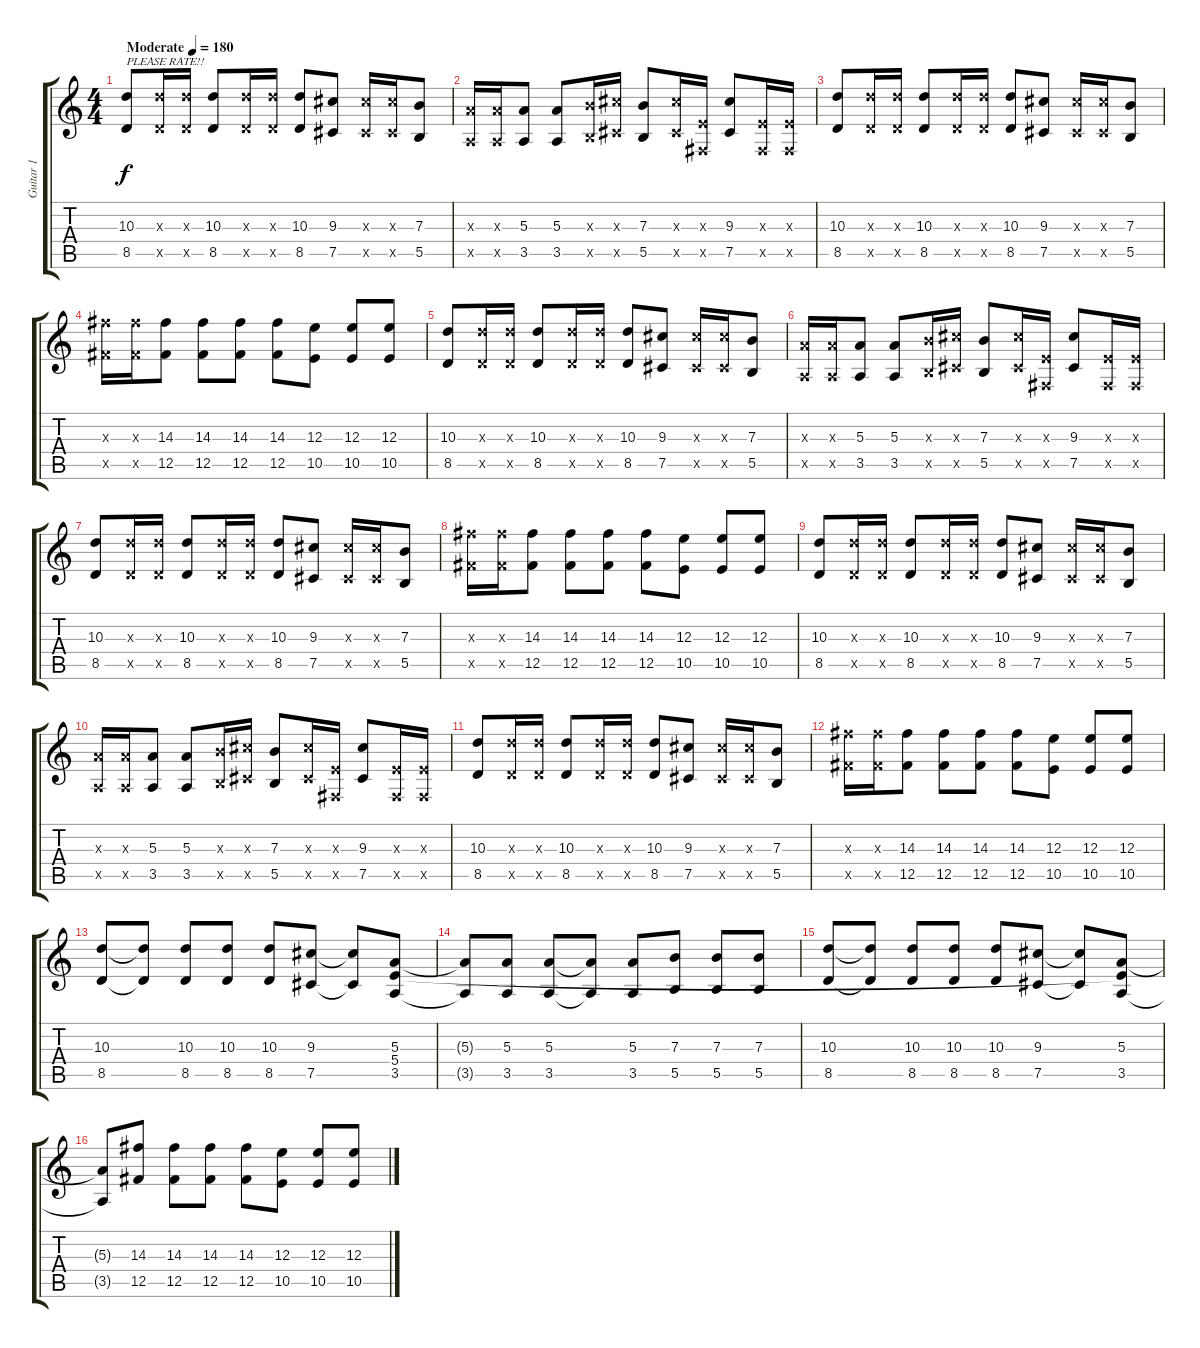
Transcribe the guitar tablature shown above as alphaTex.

\track ("Guitar 1" "Guitar 1") {instrument distortionguitar}
\staff {score tabs}
\tuning (Db4 Ab3 E3 B2 Gb2 B1) {hide}
\ts (4 4)
\tempo (180 "Moderate")
\clef g2
\ks c
(10.3 8.5).8{txt "PLEASE RATE!!" dy f instrument distortionguitar} (10.3{x} 8.5{x}).16 (10.3{x} 8.5{x}).16 (10.3 8.5).8 (10.3{x} 8.5{x}).16 (10.3{x} 8.5{x}).16 (10.3 8.5).8 (9.3 7.5).8 (9.3{x} 7.5{x}).16 (9.3{x} 7.5{x}).16 (7.3 5.5).8 |
(5.3{x} 3.5{x}).16 (5.3{x} 3.5{x}).16 (5.3 3.5).8 (5.3 3.5).8 (7.3{x} 5.5{x}).16 (9.3{x} 7.5{x}).16 (7.3 5.5).8 (9.3{x} 7.5{x}).16 (0.3{x} 0.5{x}).16 (9.3 7.5).8 (0.3{x} 0.5{x}).16 (0.3{x} 0.5{x}).16 |
(10.3 8.5).8 (10.3{x} 8.5{x}).16 (10.3{x} 8.5{x}).16 (10.3 8.5).8 (10.3{x} 8.5{x}).16 (10.3{x} 8.5{x}).16 (10.3 8.5).8 (9.3 7.5).8 (9.3{x} 7.5{x}).16 (9.3{x} 7.5{x}).16 (7.3 5.5).8 |
(14.3{x} 12.5{x}).16 (14.3{x} 12.5{x}).16 (14.3 12.5).8 (14.3 12.5).8 (14.3 12.5).8 (14.3 12.5).8 (12.3 10.5).8 (12.3 10.5).8 (12.3 10.5).8 |
(10.3 8.5).8 (10.3{x} 8.5{x}).16 (10.3{x} 8.5{x}).16 (10.3 8.5).8 (10.3{x} 8.5{x}).16 (10.3{x} 8.5{x}).16 (10.3 8.5).8 (9.3 7.5).8 (9.3{x} 7.5{x}).16 (9.3{x} 7.5{x}).16 (7.3 5.5).8 |
(5.3{x} 3.5{x}).16 (5.3{x} 3.5{x}).16 (5.3 3.5).8 (5.3 3.5).8 (7.3{x} 5.5{x}).16 (9.3{x} 7.5{x}).16 (7.3 5.5).8 (9.3{x} 7.5{x}).16 (0.3{x} 0.5{x}).16 (9.3 7.5).8 (0.3{x} 0.5{x}).16 (0.3{x} 0.5{x}).16 |
(10.3 8.5).8 (10.3{x} 8.5{x}).16 (10.3{x} 8.5{x}).16 (10.3 8.5).8 (10.3{x} 8.5{x}).16 (10.3{x} 8.5{x}).16 (10.3 8.5).8 (9.3 7.5).8 (9.3{x} 7.5{x}).16 (9.3{x} 7.5{x}).16 (7.3 5.5).8 |
(14.3{x} 12.5{x}).16 (14.3{x} 12.5{x}).16 (14.3 12.5).8 (14.3 12.5).8 (14.3 12.5).8 (14.3 12.5).8 (12.3 10.5).8 (12.3 10.5).8 (12.3 10.5).8 |
(10.3 8.5).8 (10.3{x} 8.5{x}).16 (10.3{x} 8.5{x}).16 (10.3 8.5).8 (10.3{x} 8.5{x}).16 (10.3{x} 8.5{x}).16 (10.3 8.5).8 (9.3 7.5).8 (9.3{x} 7.5{x}).16 (9.3{x} 7.5{x}).16 (7.3 5.5).8 |
(5.3{x} 3.5{x}).16 (5.3{x} 3.5{x}).16 (5.3 3.5).8 (5.3 3.5).8 (7.3{x} 5.5{x}).16 (9.3{x} 7.5{x}).16 (7.3 5.5).8 (9.3{x} 7.5{x}).16 (0.3{x} 0.5{x}).16 (9.3 7.5).8 (0.3{x} 0.5{x}).16 (0.3{x} 0.5{x}).16 |
(10.3 8.5).8 (10.3{x} 8.5{x}).16 (10.3{x} 8.5{x}).16 (10.3 8.5).8 (10.3{x} 8.5{x}).16 (10.3{x} 8.5{x}).16 (10.3 8.5).8 (9.3 7.5).8 (9.3{x} 7.5{x}).16 (9.3{x} 7.5{x}).16 (7.3 5.5).8 |
(14.3{x} 12.5{x}).16 (14.3{x} 12.5{x}).16 (14.3 12.5).8 (14.3 12.5).8 (14.3 12.5).8 (14.3 12.5).8 (12.3 10.5).8 (12.3 10.5).8 (12.3 10.5).8 |
(10.3 8.5).8 (10.3{t} 8.5{t}).8 (10.3 8.5).8 (10.3 8.5).8 (10.3 8.5).8 (9.3 7.5).8 (9.3{t} 7.5{t}).8 (5.3 5.4 3.5).8 |
(5.3{t} 3.5{t}).8 (5.3 3.5).8 (5.3 3.5).8 (5.3{t} 3.5{t}).8 (5.3 3.5).8 (7.3 5.5).8 (7.3 5.5).8 (7.3 5.5).8 |
(10.3 8.5).8 (10.3{t} 8.5{t}).8 (10.3 8.5).8 (10.3 8.5).8 (10.3 8.5).8 (9.3 7.5).8 (9.3{t} 7.5{t}).8 (5.3 5.4{t} 3.5).8 |
(5.3{t} 3.5{t}).8 (14.3 12.5).8 (14.3 12.5).8 (14.3 12.5).8 (14.3 12.5).8 (12.3 10.5).8 (12.3 10.5).8 (12.3 10.5).8
